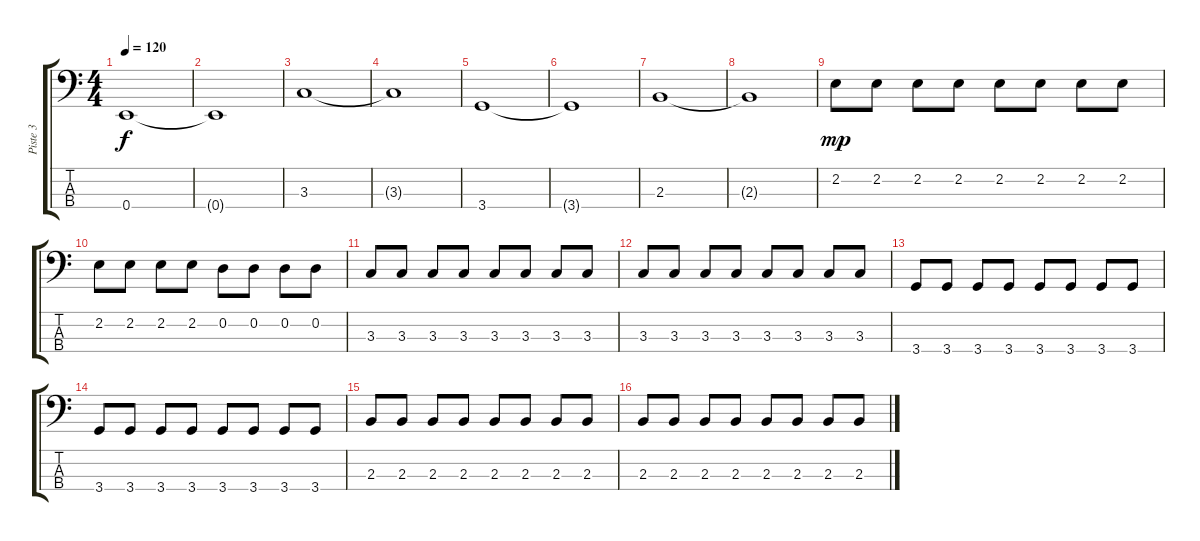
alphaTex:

\track ("Piste 3" "Piste 3") {instrument electricbassfinger}
\staff {score tabs}
\tuning (G2 D2 A1 E1) {hide}
\ts (4 4)
\tempo 120
\clef f4
\ks c
0.4.1{dy f} |
0.4{t}.1 |
3.3.1 |
3.3{t}.1 |
3.4.1 |
3.4{t}.1 |
2.3.1 |
2.3{t}.1 |
2.2.8{dy mp} 2.2.8 2.2.8 2.2.8 2.2.8 2.2.8 2.2.8 2.2.8 |
2.2.8 2.2.8 2.2.8 2.2.8 0.2.8 0.2.8 0.2.8 0.2.8 |
3.3.8 3.3.8 3.3.8 3.3.8 3.3.8 3.3.8 3.3.8 3.3.8 |
3.3.8 3.3.8 3.3.8 3.3.8 3.3.8 3.3.8 3.3.8 3.3.8 |
3.4.8 3.4.8 3.4.8 3.4.8 3.4.8 3.4.8 3.4.8 3.4.8 |
3.4.8 3.4.8 3.4.8 3.4.8 3.4.8 3.4.8 3.4.8 3.4.8 |
2.3.8 2.3.8 2.3.8 2.3.8 2.3.8 2.3.8 2.3.8 2.3.8 |
2.3.8 2.3.8 2.3.8 2.3.8 2.3.8 2.3.8 2.3.8 2.3.8
